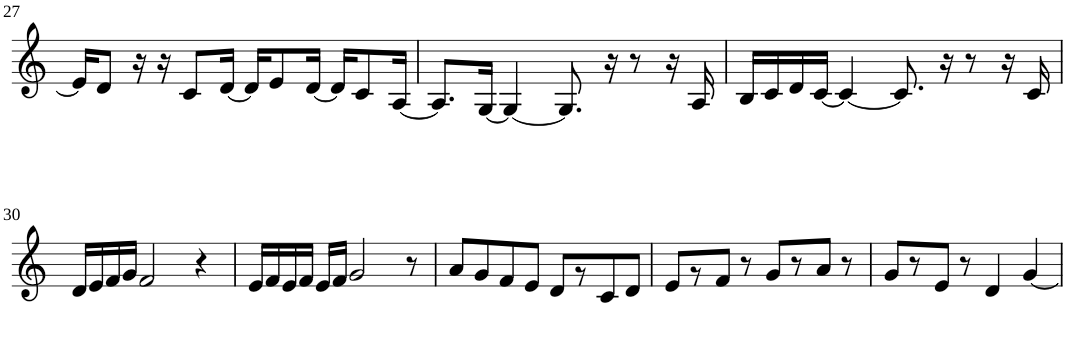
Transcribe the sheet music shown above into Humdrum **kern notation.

**kern
*part1
*staff1
*I"Violin
!!LO:PB:g=z
*clefG2
*k[]
*M4/4
=27
16e/KL]
8d/J
16r
16r
8c/L
[16d/Jk
16d/KL]
8e/
[16d/Jk
16d/KL]
8c/
[16A/Jk
=28
8.A/L]
[16G/Jk
4G/_
8.G/]
16r
8r
16r
16A/
=29
16B/LL
16c/
16d/
[16c/JJ
4c/_
8.c/]
16r
8r
16r
16c/
!!LO:LB:g=z
=30
16d/LL
16e/
16f/
16g/JJ
2f/
4r
=31
16e/LL
16f/
16e/
16f/JJ
16e/LL
16f/JJ
2g/
8r
=32
8a/L
8g/
8f/
8e/J
8d/L
8r
8c/
8d/J
=33
8e/L
8r
8f/J
8r
8g/L
8r
8a/J
8r
=34
8g/L
8r
8e/J
8r
4d/
[4g/
=
*-
